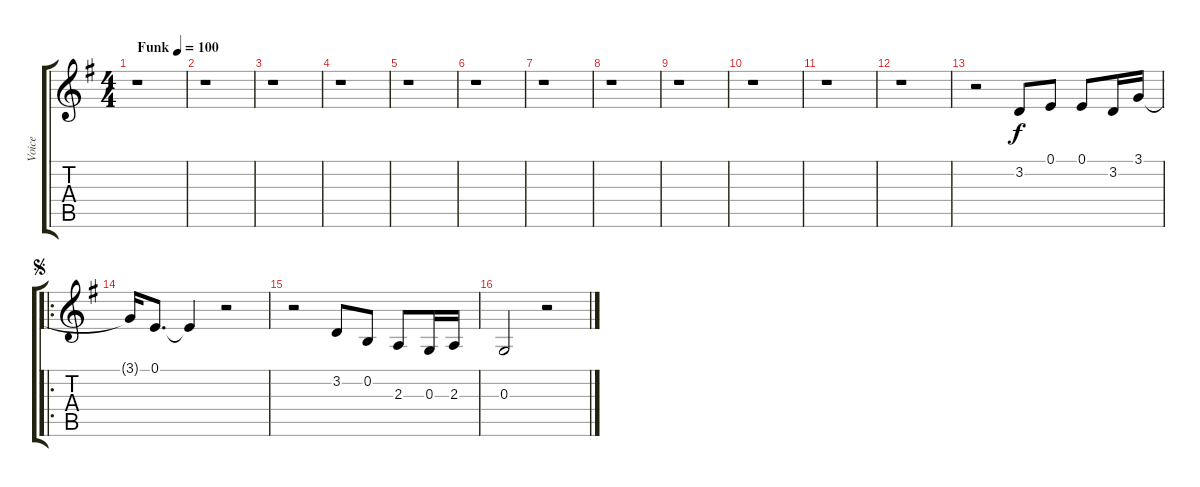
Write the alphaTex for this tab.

\track ("Voice" "Voice") {instrument tenorsax}
\staff {score tabs}
\tuning (E4 B3 G3 D3 A2 E2) {hide}
\ts (4 4)
\tempo (100 "Funk")
\clef g2
\ks eminor
r.1{dy f instrument tenorsax} |
r.1 |
r.1 |
r.1 |
r.1 |
r.1 |
r.1 |
r.1 |
r.1 |
r.1 |
r.1 |
r.1 |
r.2 3.2.8 0.1.8 0.1.8 3.2.16 3.1.16 |
\ro
\jump segno
3.1{t}.16 0.1.8{d} 0.1{t}.4 r.2 |
r.2 3.2.8 0.2.8 2.3.8 0.3.16 2.3.16 |
0.3.2 r.2
